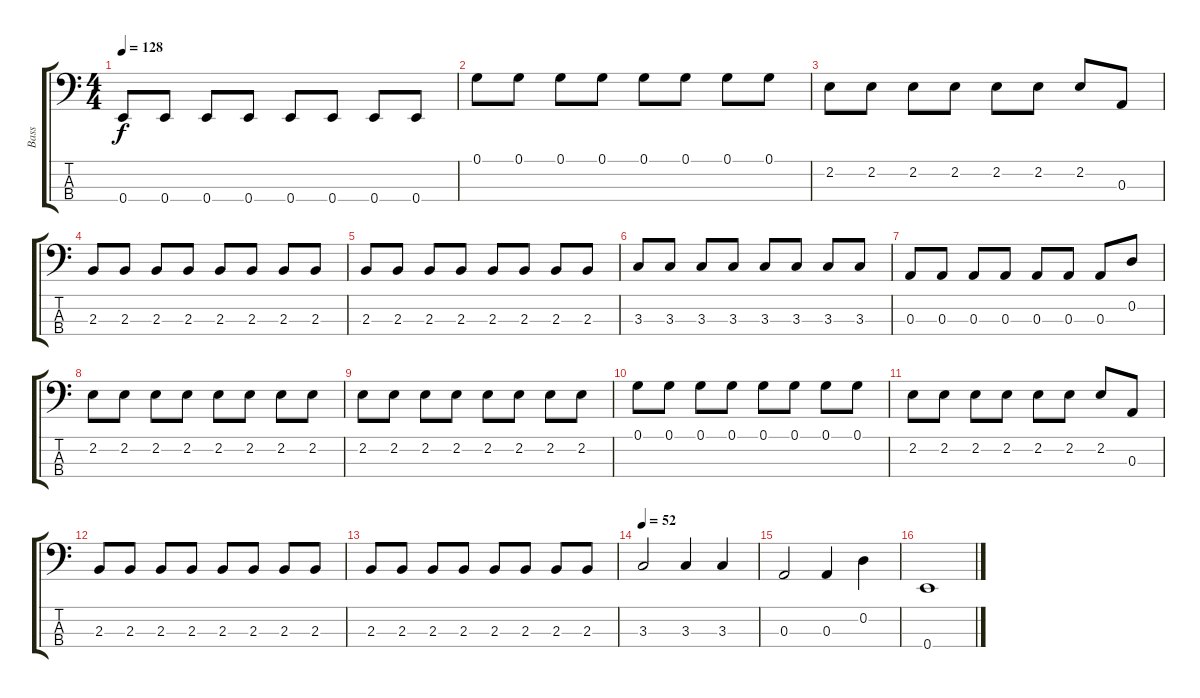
\track ("Bass" "Bass") {instrument electricbassfinger}
\staff {score tabs}
\tuning (G2 D2 A1 E1) {hide}
\ts (4 4)
\tempo 128
\clef f4
\ks c
0.4.8{dy f} 0.4.8 0.4.8 0.4.8 0.4.8 0.4.8 0.4.8 0.4.8 |
0.1.8{instrument electricbassfinger} 0.1.8 0.1.8 0.1.8 0.1.8 0.1.8 0.1.8 0.1.8 |
2.2.8 2.2.8 2.2.8 2.2.8 2.2.8 2.2.8 2.2.8 0.3.8 |
2.3.8 2.3.8 2.3.8 2.3.8 2.3.8 2.3.8 2.3.8 2.3.8 |
2.3.8 2.3.8 2.3.8 2.3.8 2.3.8 2.3.8 2.3.8 2.3.8 |
3.3.8 3.3.8 3.3.8 3.3.8 3.3.8 3.3.8 3.3.8 3.3.8 |
0.3.8 0.3.8 0.3.8 0.3.8 0.3.8 0.3.8 0.3.8 0.2.8 |
2.2.8 2.2.8 2.2.8 2.2.8 2.2.8 2.2.8 2.2.8 2.2.8 |
2.2.8 2.2.8 2.2.8 2.2.8 2.2.8 2.2.8 2.2.8 2.2.8 |
0.1.8 0.1.8 0.1.8 0.1.8 0.1.8 0.1.8 0.1.8 0.1.8 |
2.2.8 2.2.8 2.2.8 2.2.8 2.2.8 2.2.8 2.2.8 0.3.8 |
2.3.8 2.3.8 2.3.8 2.3.8 2.3.8 2.3.8 2.3.8 2.3.8 |
2.3.8 2.3.8 2.3.8 2.3.8 2.3.8 2.3.8 2.3.8 2.3.8 |
\tempo 52
3.3.2 3.3.4 3.3.4 |
0.3.2 0.3.4 0.2.4 |
0.4.1
